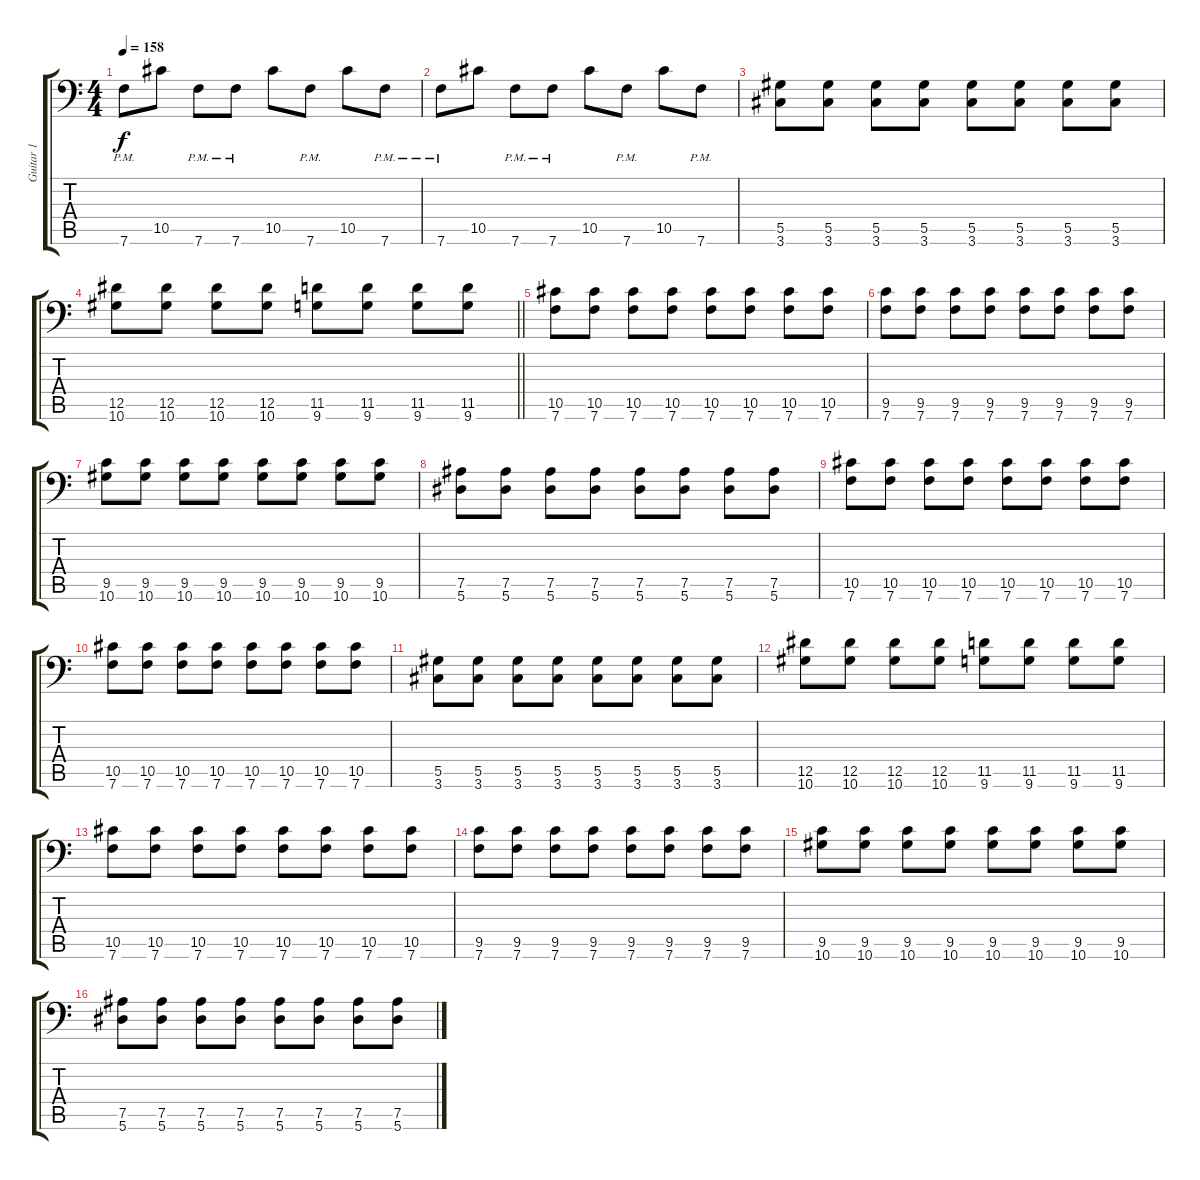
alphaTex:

\track ("Guitar 1" "Guitar 1") {instrument distortionguitar}
\staff {score tabs}
\tuning (Bb3 F3 Db3 Ab2 Eb2 Bb1) {hide}
\ts (4 4)
\tempo 158
\clef f4
\ks c
7.6{pm}.8{dy f volume 16} 10.5.8 7.6{pm}.8 7.6{pm}.8 10.5.8 7.6{pm}.8 10.5.8 7.6{pm}.8 |
7.6{pm}.8 10.5.8 7.6{pm}.8 7.6{pm}.8 10.5.8 7.6{pm}.8 10.5.8 7.6{pm}.8 |
(5.5 3.6).8 (5.5 3.6).8 (5.5 3.6).8 (5.5 3.6).8 (5.5 3.6).8 (5.5 3.6).8 (5.5 3.6).8 (5.5 3.6).8 |
\barLineRight lightlight
(12.5 10.6).8 (12.5 10.6).8 (12.5 10.6).8 (12.5 10.6).8 (11.5 9.6).8 (11.5 9.6).8 (11.5 9.6).8 (11.5 9.6).8 |
(10.5 7.6).8 (10.5 7.6).8 (10.5 7.6).8 (10.5 7.6).8 (10.5 7.6).8 (10.5 7.6).8 (10.5 7.6).8 (10.5 7.6).8 |
(9.5 7.6).8 (9.5 7.6).8 (9.5 7.6).8 (9.5 7.6).8 (9.5 7.6).8 (9.5 7.6).8 (9.5 7.6).8 (9.5 7.6).8 |
(9.5 10.6).8 (9.5 10.6).8 (9.5 10.6).8 (9.5 10.6).8 (9.5 10.6).8 (9.5 10.6).8 (9.5 10.6).8 (9.5 10.6).8 |
(7.5 5.6).8 (7.5 5.6).8 (7.5 5.6).8 (7.5 5.6).8 (7.5 5.6).8 (7.5 5.6).8 (7.5 5.6).8 (7.5 5.6).8 |
(10.5 7.6).8 (10.5 7.6).8 (10.5 7.6).8 (10.5 7.6).8 (10.5 7.6).8 (10.5 7.6).8 (10.5 7.6).8 (10.5 7.6).8 |
(10.5 7.6).8 (10.5 7.6).8 (10.5 7.6).8 (10.5 7.6).8 (10.5 7.6).8 (10.5 7.6).8 (10.5 7.6).8 (10.5 7.6).8 |
(5.5 3.6).8 (5.5 3.6).8 (5.5 3.6).8 (5.5 3.6).8 (5.5 3.6).8 (5.5 3.6).8 (5.5 3.6).8 (5.5 3.6).8 |
(12.5 10.6).8 (12.5 10.6).8 (12.5 10.6).8 (12.5 10.6).8 (11.5 9.6).8 (11.5 9.6).8 (11.5 9.6).8 (11.5 9.6).8 |
(10.5 7.6).8 (10.5 7.6).8 (10.5 7.6).8 (10.5 7.6).8 (10.5 7.6).8 (10.5 7.6).8 (10.5 7.6).8 (10.5 7.6).8 |
(9.5 7.6).8 (9.5 7.6).8 (9.5 7.6).8 (9.5 7.6).8 (9.5 7.6).8 (9.5 7.6).8 (9.5 7.6).8 (9.5 7.6).8 |
(9.5 10.6).8 (9.5 10.6).8 (9.5 10.6).8 (9.5 10.6).8 (9.5 10.6).8 (9.5 10.6).8 (9.5 10.6).8 (9.5 10.6).8 |
(7.5 5.6).8 (7.5 5.6).8 (7.5 5.6).8 (7.5 5.6).8 (7.5 5.6).8 (7.5 5.6).8 (7.5 5.6).8 (7.5 5.6).8
